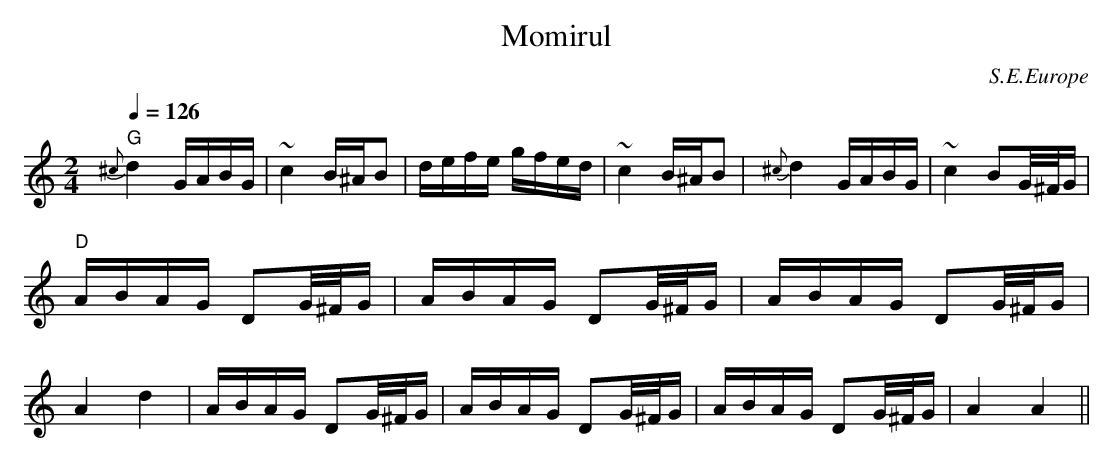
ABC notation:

X:1
T:Momirul
Q:1/4=126
O:S.E.Europe
M:2/4
K:C
"G"{^c}d4 GABG|~c4 B^AB2|defe gfed|~c4 B^AB2|\
{^c}d4 GABG|~c4 B2G/^F/G|
"D"ABAG D2G/^F/G|\
ABAG D2G/^F/G|ABAG D2G/^F/G|\
A4 d4|ABAG D2G/^F/G|ABAG D2G/^F/G|\
ABAG D2G/^F/G|A4A4||
